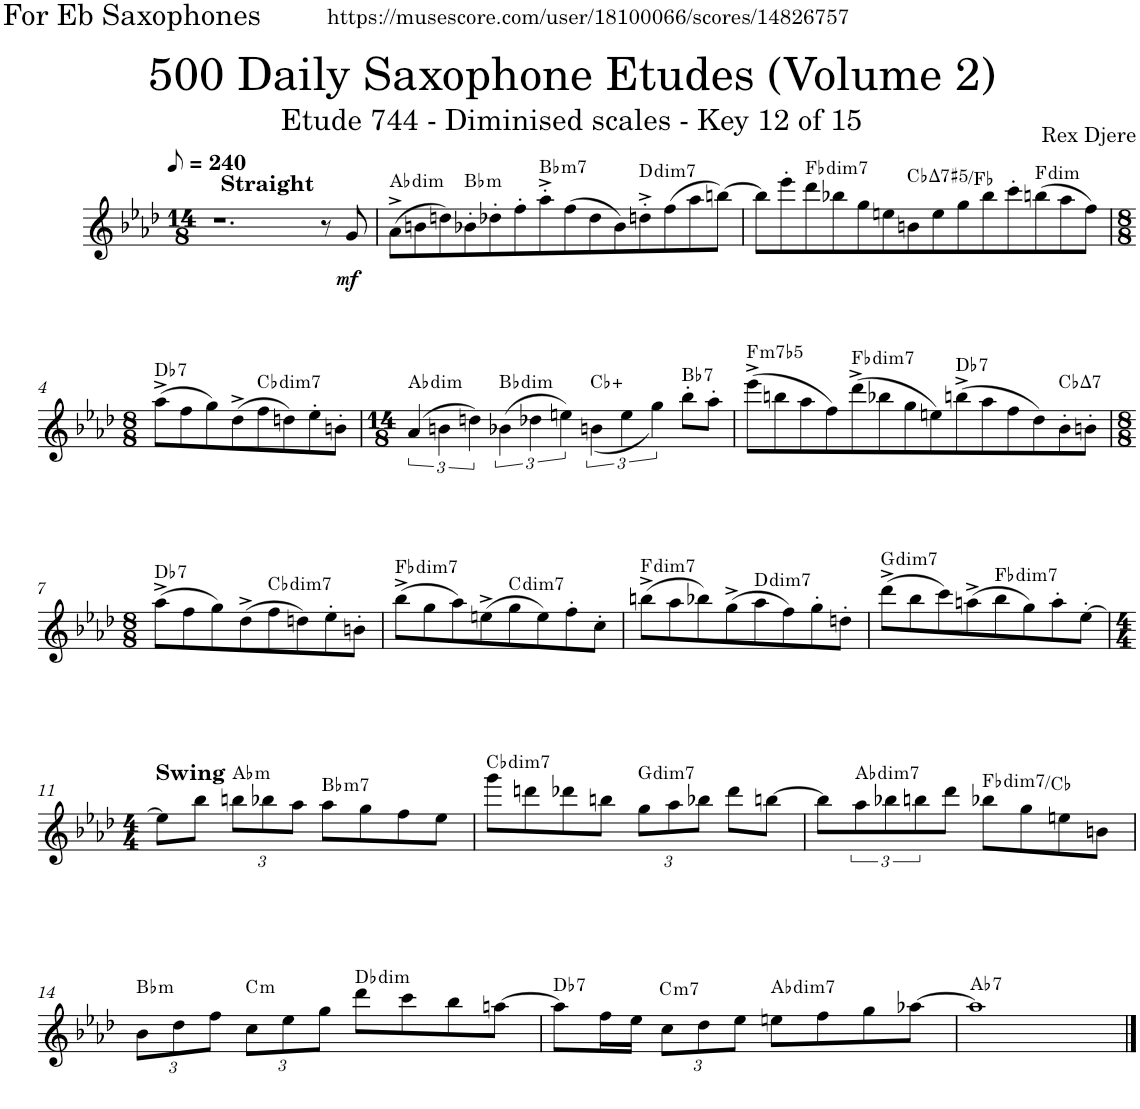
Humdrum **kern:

**kern	**dynam	**harte
*part1	*part1	*part1
*staff1	*staff1	*
*I"Alto Saxophone	*	*
*I'A. Sax.	*	*
*clefG2	*	*
*Trd5c9	*	*
*k[b-e-a-d-]	*	*
*M14/8	*	*
*MM120	*	*
=1	=1	=1
*^	*	*
1.r	1ryy	.	.
!	!LO:TX:a:B:t=Straight	!	!
.	2.ryy	.	.
8r	.	.	.
!	!	!LO:DY:b	!
8g/	.	mf	.
=2	=2	=2	=2
!	!	!	!LO:H:kt=dim
*v	*v	*	*
(8a-^\L	.	Ab:dim
8bn\	.	.
8ddn\)	.	.
!	!	!LO:H:kt=m
8b-X'\	.	Bb:min
8dd-X'\	.	.
8ff'\	.	.
!	!	!LO:H:kt=m7
8aa-'^\	.	Bb:min7
(8ff\	.	.
8dd-\	.	.
8b-\)	.	.
!	!	!LO:H:kt=dim7
8ddn'^\	.	D:dim7
(8ff\	.	.
8aa-\	.	.
[8bbn\J)	.	.
=3	=3	=3
8bb\L]	.	.
8eee-'\	.	.
!	!	!LO:H:kt=dim7
8ddd-\	.	Fb:dim7
8bb-X\	.	.
8gg\	.	.
8een\	.	.
!	!	!LO:H:kt=7
8bn\	.	Cb:(3,#5,7)/4
8ee\	.	.
8gg\	.	.
8bb-\	.	.
8ccc'\	.	.
!	!	!LO:H:kt=dim
(8bbn\	.	F:dim
8aa-\	.	.
8ff\J)	.	.
!!LO:LB:g=z
=4	=4	=4
*M8/8	*	*
!	!	!LO:H:kt=7
(8aa-^\L	.	Db:7
8ff\	.	.
8gg\)	.	.
(8dd-^\	.	.
!	!	!LO:H:kt=dim7
8ff\	.	Cb:dim7
8ddn\)	.	.
8ee-'\	.	.
8bn'\J	.	.
=5	=5	=5
*M14/8	*	*
!	!	!LO:H:kt=dim
(6a-/	.	Ab:dim
6bn\	.	.
6ddn\)	.	.
!	!	!LO:H:kt=dim
(6b-X\	.	Bb:dim
6dd-X\	.	.
6een\)	.	.
(<6bn\	.	Cb:aug
6ee\	.	.
6gg\)	.	.
!	!	!LO:H:kt=7
8bb-'\L	.	Bb:7
8aa-'\J	.	.
=6	=6	=6
!	!	!LO:H:kt=m7b5
(8eee-^\L	.	F:hdim7
8bbn\	.	.
8aa-\	.	.
8ff\)	.	.
!	!	!LO:H:kt=dim7
(8ddd-^\	.	Fb:dim7
8bb-X\	.	.
8gg\	.	.
8een\)	.	.
!	!	!LO:H:kt=7
(8bbn^\	.	Db:7
8aa-\	.	.
8ff\	.	.
8dd-\)	.	.
!	!	!LO:H:kt=7
8b-'\	.	Cb:maj7
8bn'\J	.	.
!!LO:LB:g=z
=7	=7	=7
*M8/8	*	*
!	!	!LO:H:kt=7
(8aa-^\L	.	Db:7
8ff\	.	.
8gg\)	.	.
(8dd-^\	.	.
!	!	!LO:H:kt=dim7
8ff\	.	Cb:dim7
8ddn\)	.	.
8ee-'\	.	.
8bn'\J	.	.
=8	=8	=8
!	!	!LO:H:kt=dim7
(8bb-^\L	.	Fb:dim7
8gg\	.	.
8aa-\)	.	.
(8een^\	.	.
!	!	!LO:H:kt=dim7
8gg\	.	C:dim7
8ee\)	.	.
8ff'\	.	.
8cc'\J	.	.
=9	=9	=9
!	!	!LO:H:kt=dim7
(8bbn^\L	.	F:dim7
8aa-\	.	.
8bb-X\)	.	.
(8gg^\	.	.
!	!	!LO:H:kt=dim7
8aa-\	.	D:dim7
8ff\)	.	.
8gg'\	.	.
8ddn'\J	.	.
=10	=10	=10
!	!	!LO:H:kt=dim7
(8ddd-^\L	.	G:dim7
8bb-\	.	.
8ccc\)	.	.
(8aan^\	.	.
!	!	!LO:H:kt=dim7
8bb-\	.	Fb:dim7
8gg\)	.	.
8aa'\	.	.
[8ee-'\J	.	.
!!LO:LB:g=z
=11	=11	=11
*M4/4	*	*
!LO:TX:a:B:t=Swing	!	!
8ee-\L]	.	.
8bb-\J	.	.
*Xbrackettup	*	*
!	!	!LO:H:kt=m
12bbn\L	.	Ab:min
12bb-X\	.	.
12aa-\J	.	.
!	!	!LO:H:kt=m7
8aa-\L	.	Bb:min7
8gg\	.	.
8ff\	.	.
8ee-\J	.	.
=12	=12	=12
!	!	!LO:H:kt=dim7
8ggg\L	.	Cb:dim7
8dddn\	.	.
8ddd-X\	.	.
8bbn\J	.	.
!	!	!LO:H:kt=dim7
12gg\L	.	G:dim7
12aa-\	.	.
12bb-X\J	.	.
8ddd-\L	.	.
[8bbn\J	.	.
=13	=13	=13
8bb\L]	.	.
*brackettup	*	*
!	!	!LO:H:kt=dim7
12aa-\	.	Ab:dim7
12bb-X\	.	.
12bbn\	.	.
8ddd-\J	.	.
!	!	!LO:H:kt=dim7
8bb-X\L	.	Fb:dim7/5
8gg\	.	.
8een\	.	.
8bn\J	.	.
!!LO:LB:g=z
=14	=14	=14
*Xbrackettup	*	*
!	!	!LO:H:kt=m
12b-\L	.	Bb:min
12dd-\	.	.
12ff\J	.	.
!	!	!LO:H:kt=m
12cc\L	.	C:min
12ee-\	.	.
12gg\J	.	.
!	!	!LO:H:kt=dim
8ddd-\L	.	Db:dim
8ccc\	.	.
8bb-\	.	.
[8aan\J	.	.
=15	=15	=15
!	!	!LO:H:kt=7
8aa\L]	.	Db:7
16ff\L	.	.
16ee-\JJ	.	.
!	!	!LO:H:kt=m7
12cc\L	.	C:min7
12dd-\	.	.
12ee-\J	.	.
!	!	!LO:H:kt=dim7
8een\L	.	Ab:dim7
8ff\	.	.
8gg\	.	.
[8aa-X\J	.	.
=16	=16	=16
!	!	!LO:H:kt=7
1aa-]	.	Ab:7
==	==	==
*-	*-	*-
